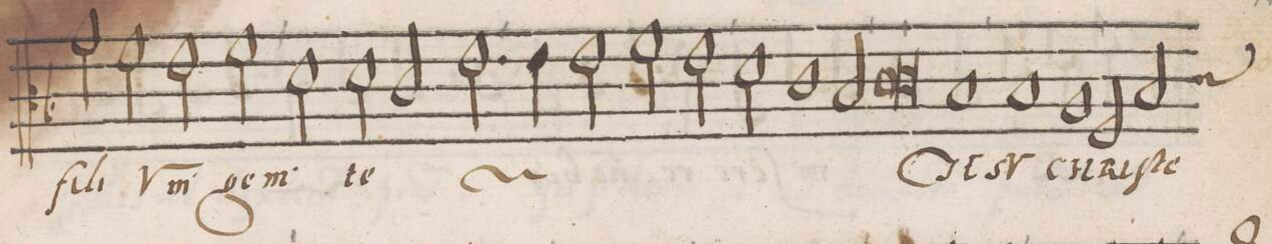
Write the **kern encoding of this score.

**kern	**text
*I"CANTVS	*
*clefC3	*
*k[b-]	*
*met()	*
*M2/1	*
2g\	fi-
2f\	-li
2e\	V-
2f\	-ni-
=39-	=39-
2d\	-ge-
2d\	-ni-
2c/	-te
*	*ij
2.e\	Do-
=40-	=40-
4e\	-mi-
2e\	-ne
2f\	fi-
2e\	-li
=41-	=41-
2d\	V-
1c	-ni-
2B-/	-ge-
=42-	=42-
1c	-ni-
0c	-te
*	*Xij
=43-	=43-
1B-	JE-
=44-	=44-
1B-	-SV
1A	CHRI-
=45-	=45-
2F/	.
*custos:c	*
2B-/	-ſte
*-	*-
